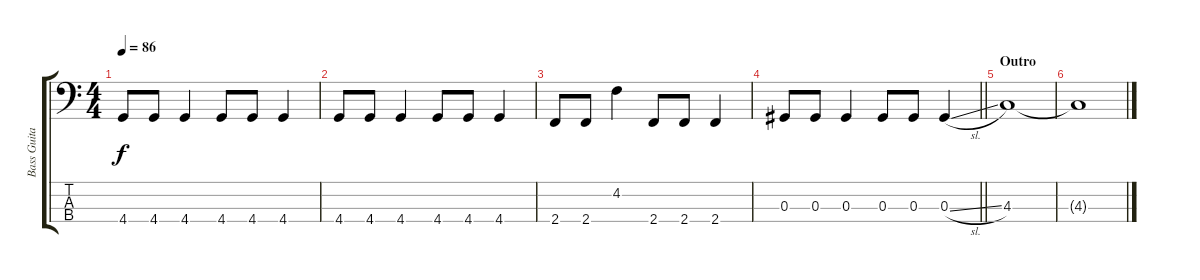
\track ("Bass Guitar" "Bass Guita") {instrument electricbassfinger}
\staff {score tabs}
\tuning (Gb2 Db2 Ab1 Eb1) {hide}
\ts (4 4)
\tempo 86
\clef f4
\ks c
4.4.8{dy f} 4.4.8 4.4.4 4.4.8 4.4.8 4.4.4 |
4.4.8 4.4.8 4.4.4 4.4.8 4.4.8 4.4.4 |
2.4.8 2.4.8 4.2.4 2.4.8 2.4.8 2.4.4 |
\barLineRight lightlight
0.3.8 0.3.8 0.3.4 0.3.8 0.3.8 0.3{sl}.4 |
\section ("" "Outro")
4.3.1 |
4.3{t}.1
